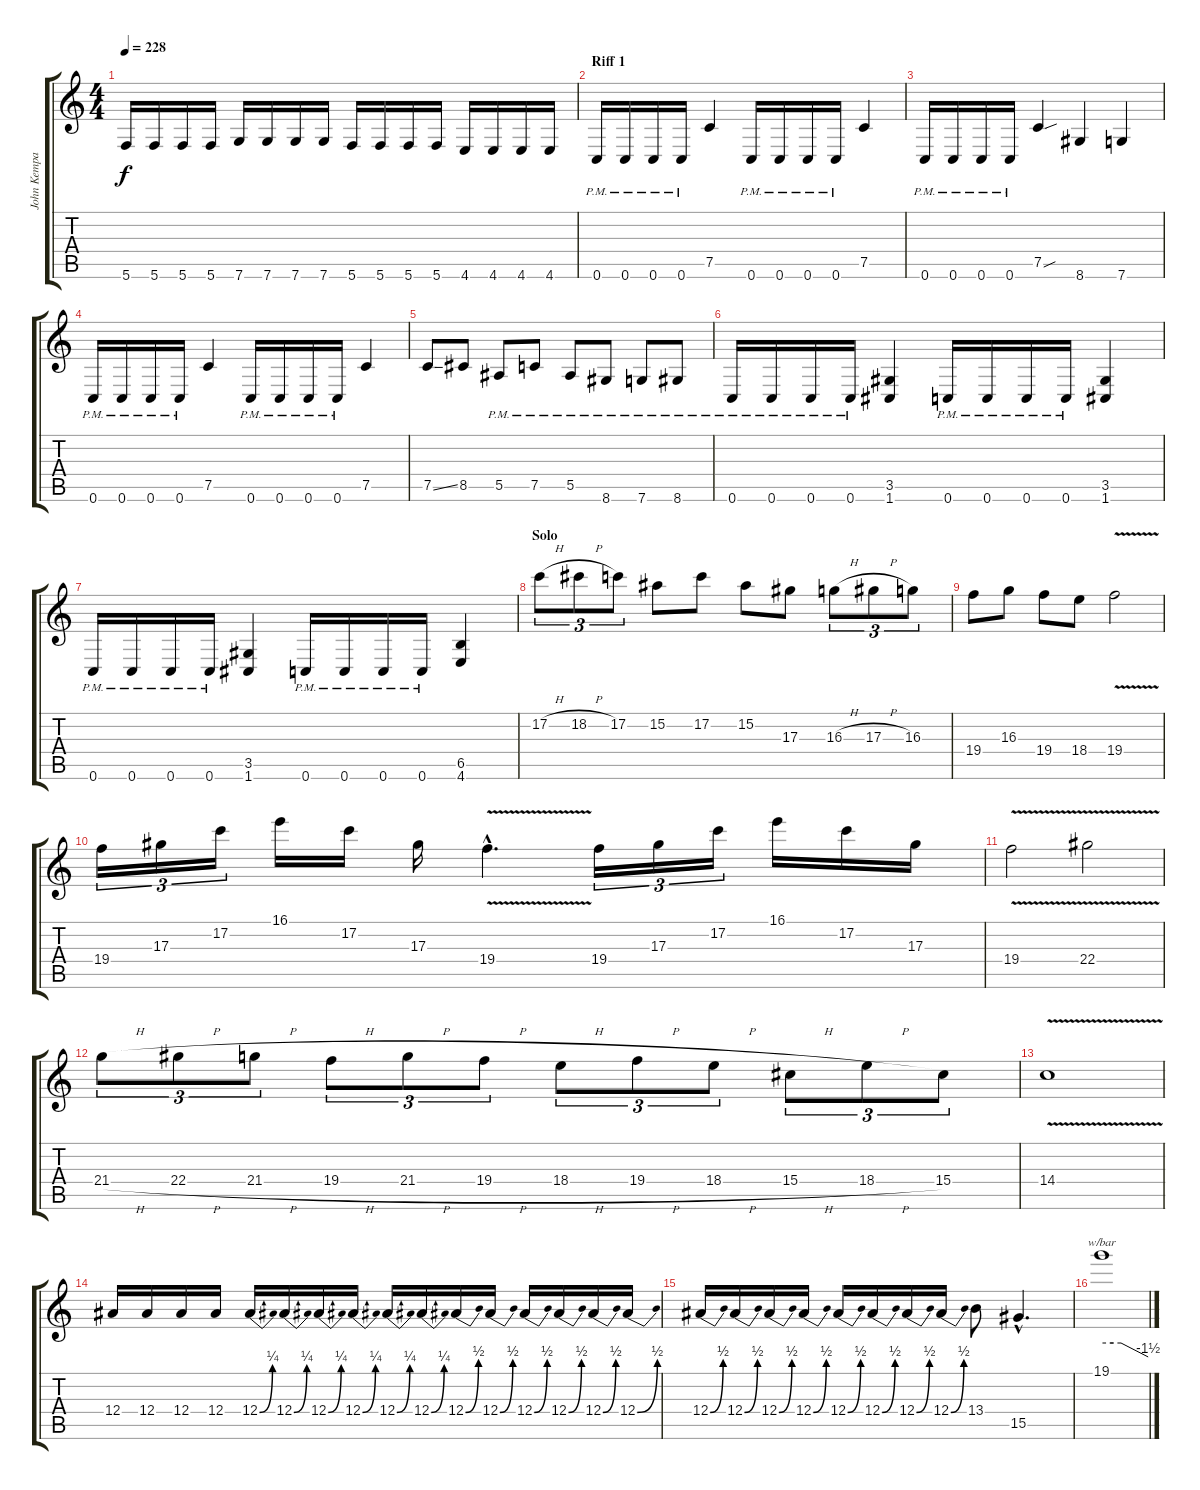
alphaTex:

\track ("John Kempainen (Guitar)" "John Kempa") {instrument overdrivenguitar}
\staff {score tabs}
\tuning (C4 G3 Eb3 Bb2 F2 C2) {hide}
\ts (4 4)
\tempo 228
\clef g2
\ks c
5.6.16{dy f} 5.6.16 5.6.16 5.6.16 7.6.16 7.6.16 7.6.16 7.6.16 5.6.16 5.6.16 5.6.16 5.6.16 4.6.16 4.6.16 4.6.16 4.6.16 |
\section ("" "Riff 1")
0.6{pm}.16 0.6{pm}.16 0.6{pm}.16 0.6{pm}.16 7.5.4 0.6{pm}.16 0.6{pm}.16 0.6{pm}.16 0.6{pm}.16 7.5.4 |
0.6{pm}.16 0.6{pm}.16 0.6{pm}.16 0.6{pm}.16 7.5{sou}.4 8.6.4 7.6.4 |
0.6{pm}.16 0.6{pm}.16 0.6{pm}.16 0.6{pm}.16 7.5.4 0.6{pm}.16 0.6{pm}.16 0.6{pm}.16 0.6{pm}.16 7.5.4 |
7.5{ss}.8 8.5.8 5.5{pm}.8 7.5{pm}.8 5.5{pm}.8 8.6{pm}.8 7.6{pm}.8 8.6{pm}.8 |
0.6{pm}.16 0.6{pm}.16 0.6{pm}.16 0.6{pm}.16 (3.5 1.6).4 0.6{pm}.16 0.6{pm}.16 0.6{pm}.16 0.6{pm}.16 (3.5 1.6).4 |
0.6{pm}.16 0.6{pm}.16 0.6{pm}.16 0.6{pm}.16 (3.5 1.6).4 0.6{pm}.16 0.6{pm}.16 0.6{pm}.16 0.6{pm}.16 (6.5 4.6).4 |
\section ("" "Solo")
17.2{h}.8{tu (3 2) balance 8} 18.2{h}.8{tu (3 2)} 17.2.8{tu (3 2)} 15.2.8 17.2.8 15.2.8 17.3.8 16.3{h}.8{tu (3 2)} 17.3{h}.8{tu (3 2)} 16.3.8{tu (3 2)} |
19.4.8 16.3.8 19.4.8 18.4.8 19.4{v}.2 |
19.4.16{tu (3 2)} 17.3.16{tu (3 2)} 17.2.16{tu (3 2)} 16.1.16 17.2.16 17.3.16 19.4{v hac}.4{d} 19.4.16{tu (3 2)} 17.3.16{tu (3 2)} 17.2.16{tu (3 2)} 16.1.16 17.2.16 17.3.16 |
19.4{v}.2 22.4{v}.2 |
21.4{h}.8{tu (3 2)} 22.4{h}.8{tu (3 2)} 21.4{h}.8{tu (3 2)} 19.4{h}.8{tu (3 2)} 21.4{h}.8{tu (3 2)} 19.4{h}.8{tu (3 2)} 18.4{h}.8{tu (3 2)} 19.4{h}.8{tu (3 2)} 18.4{h}.8{tu (3 2)} 15.4{h}.8{tu (3 2)} 18.4{h}.8{tu (3 2)} 15.4.8{tu (3 2)} |
14.4{v}.1 |
12.4.16 12.4.16 12.4.16 12.4.16 12.4{be (bend 0 0 60 1)}.16 12.4{be (bend 0 0 60 1)}.16 12.4{be (bend 0 0 60 1)}.16 12.4{be (bend 0 0 60 1)}.16 12.4{be (bend 0 0 60 1)}.16 12.4{be (bend 0 0 60 1)}.16 12.4{be (bend 0 0 60 2)}.16 12.4{be (bend 0 0 60 2)}.16 12.4{be (bend 0 0 60 2)}.16 12.4{be (bend 0 0 60 2)}.16 12.4{be (bend 0 0 60 2)}.16 12.4{be (bend 0 0 60 2)}.16 |
12.4{be (bend 0 0 60 2)}.16 12.4{be (bend 0 0 60 2)}.16 12.4{be (bend 0 0 60 2)}.16 12.4{be (bend 0 0 60 2)}.16 12.4{be (bend 0 0 60 2)}.16 12.4{be (bend 0 0 60 2)}.16 12.4{be (bend 0 0 60 2)}.16 12.4{be (bend 0 0 60 2)}.16 13.4.8 15.5{hac}.4{d} |
19.1.1{tbe (custom default 0 0 15 0 25 0 60 -6)}
